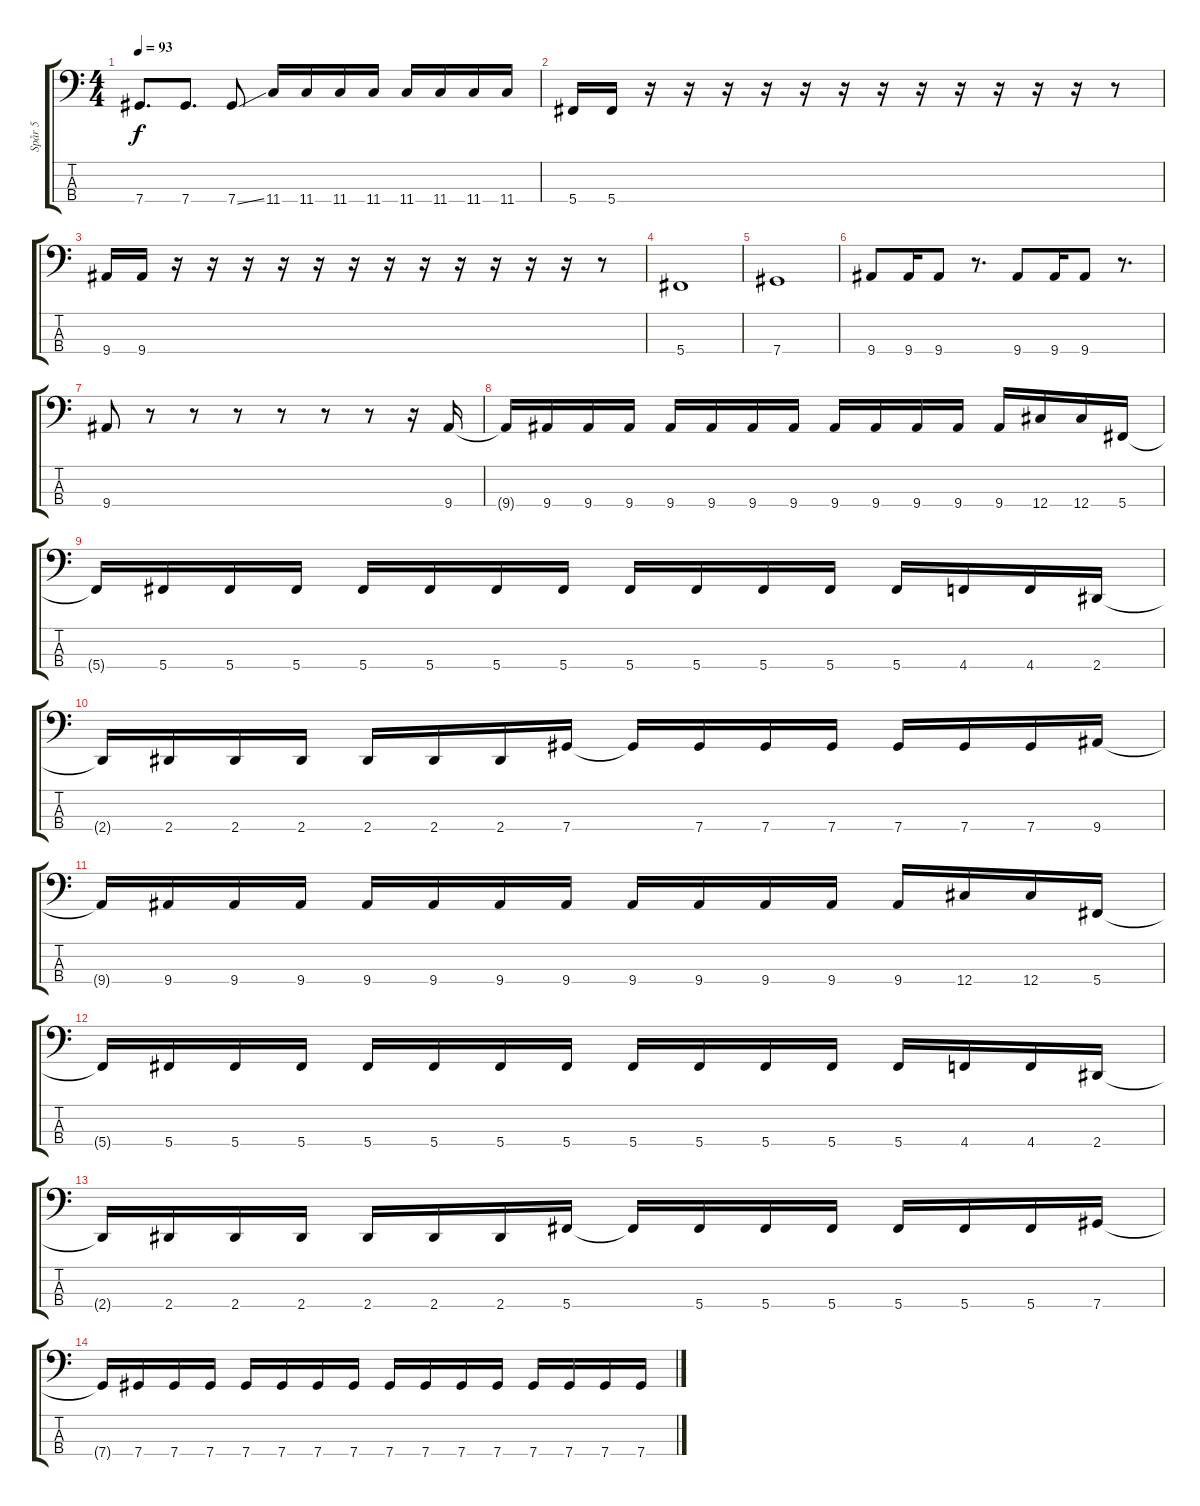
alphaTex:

\track ("Spår 5" "Spår 5") {instrument electricbasspick}
\staff {score tabs}
\tuning (Gb2 Db2 Ab1 Db1) {hide}
\ts (4 4)
\tempo 93
\clef f4
\ks c
7.4.8{d dy f} 7.4.8{d} 7.4{ss}.8 11.4.16 11.4.16 11.4.16 11.4.16 11.4.16 11.4.16 11.4.16 11.4.16 |
5.4.16 5.4.16 r.16 r.16 r.16 r.16 r.16 r.16 r.16 r.16 r.16 r.16 r.16 r.16 r.8 |
9.4.16 9.4.16 r.16 r.16 r.16 r.16 r.16 r.16 r.16 r.16 r.16 r.16 r.16 r.16 r.8 |
5.4.1 |
7.4.1 |
9.4.8 9.4.16 9.4.8 r.8{d} 9.4.8 9.4.16 9.4.8 r.8{d} |
9.4.8 r.8 r.8 r.8 r.8 r.8 r.8 r.16 9.4.16 |
9.4{t}.16 9.4.16 9.4.16 9.4.16 9.4.16 9.4.16 9.4.16 9.4.16 9.4.16 9.4.16 9.4.16 9.4.16 9.4.16 12.4.16 12.4.16 5.4.16 |
5.4{t}.16 5.4.16 5.4.16 5.4.16 5.4.16 5.4.16 5.4.16 5.4.16 5.4.16 5.4.16 5.4.16 5.4.16 5.4.16 4.4.16 4.4.16 2.4.16 |
2.4{t}.16 2.4.16 2.4.16 2.4.16 2.4.16 2.4.16 2.4.16 7.4.16 7.4{t}.16 7.4.16 7.4.16 7.4.16 7.4.16 7.4.16 7.4.16 9.4.16 |
9.4{t}.16 9.4.16 9.4.16 9.4.16 9.4.16 9.4.16 9.4.16 9.4.16 9.4.16 9.4.16 9.4.16 9.4.16 9.4.16 12.4.16 12.4.16 5.4.16 |
5.4{t}.16 5.4.16 5.4.16 5.4.16 5.4.16 5.4.16 5.4.16 5.4.16 5.4.16 5.4.16 5.4.16 5.4.16 5.4.16 4.4.16 4.4.16 2.4.16 |
2.4{t}.16 2.4.16 2.4.16 2.4.16 2.4.16 2.4.16 2.4.16 5.4.16 5.4{t}.16 5.4.16 5.4.16 5.4.16 5.4.16 5.4.16 5.4.16 7.4.16 |
7.4{t}.16 7.4.16 7.4.16 7.4.16 7.4.16 7.4.16 7.4.16 7.4.16 7.4.16 7.4.16 7.4.16 7.4.16 7.4.16 7.4.16 7.4.16 7.4.16
